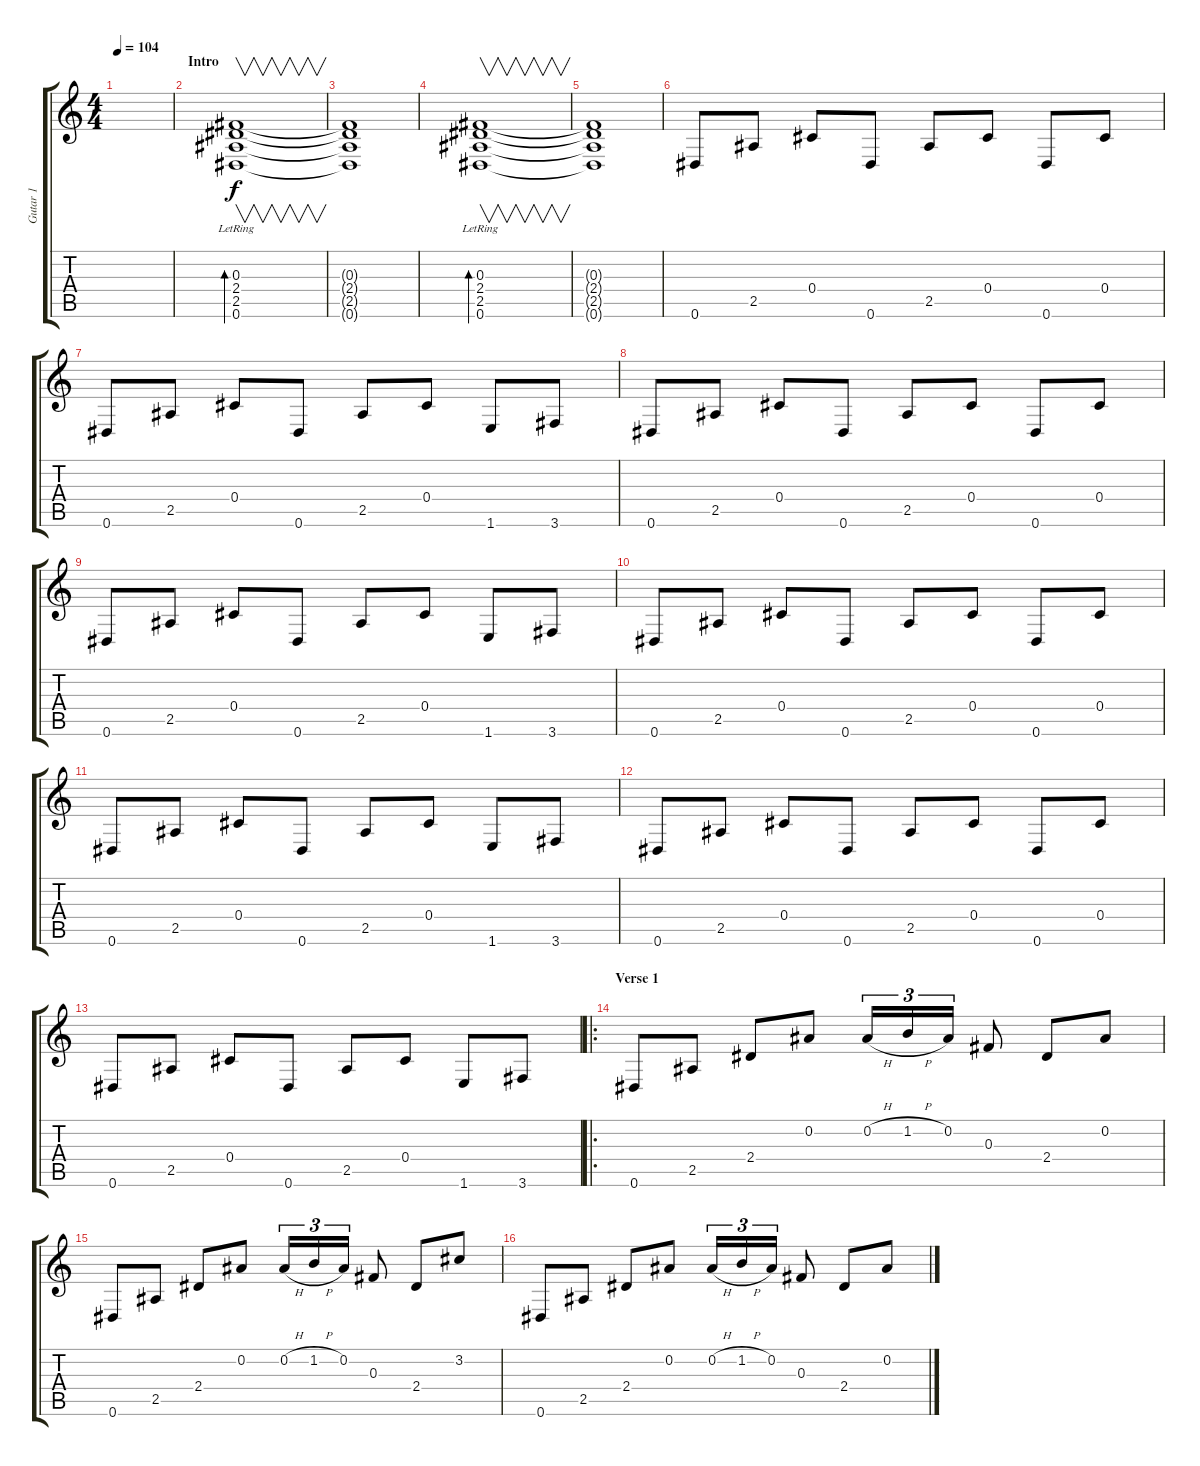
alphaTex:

\track ("Gutar 1" "Gutar 1") {instrument acousticguitarsteel}
\staff {score tabs}
\tuning (Eb4 Bb3 Gb3 Db3 Ab2 Eb2) {hide}
\ts (4 4)
\tempo 104
\clef g2
\ks c
|
\section ("" "Intro")
(0.3 2.4 2.5{lr} 0.6).1{v bd 480} |
(0.3{t} 2.4{t} 2.5{t} 0.6{t}).1 |
(0.3 2.4 2.5{lr} 0.6).1{v bd 480} |
(0.3{t} 2.4{t} 2.5{t} 0.6{t}).1 |
0.6.8 2.5.8 0.4.8 0.6.8 2.5.8 0.4.8 0.6.8 0.4.8 |
0.6.8 2.5.8 0.4.8 0.6.8 2.5.8 0.4.8 1.6.8 3.6.8 |
0.6.8 2.5.8 0.4.8 0.6.8 2.5.8 0.4.8 0.6.8 0.4.8 |
0.6.8 2.5.8 0.4.8 0.6.8 2.5.8 0.4.8 1.6.8 3.6.8 |
0.6.8 2.5.8 0.4.8 0.6.8 2.5.8 0.4.8 0.6.8 0.4.8 |
0.6.8 2.5.8 0.4.8 0.6.8 2.5.8 0.4.8 1.6.8 3.6.8 |
0.6.8 2.5.8 0.4.8 0.6.8 2.5.8 0.4.8 0.6.8 0.4.8 |
0.6.8 2.5.8 0.4.8 0.6.8 2.5.8 0.4.8 1.6.8 3.6.8 |
\ro
\section ("" "Verse 1")
0.6.8 2.5.8 2.4.8 0.2.8 0.2{h}.16{tu (3 2)} 1.2{h}.16{tu (3 2)} 0.2.16{tu (3 2)} 0.3.8 2.4.8 0.2.8 |
0.6.8 2.5.8 2.4.8 0.2.8 0.2{h}.16{tu (3 2)} 1.2{h}.16{tu (3 2)} 0.2.16{tu (3 2)} 0.3.8 2.4.8 3.2.8 |
0.6.8 2.5.8 2.4.8 0.2.8 0.2{h}.16{tu (3 2)} 1.2{h}.16{tu (3 2)} 0.2.16{tu (3 2)} 0.3.8 2.4.8 0.2.8
